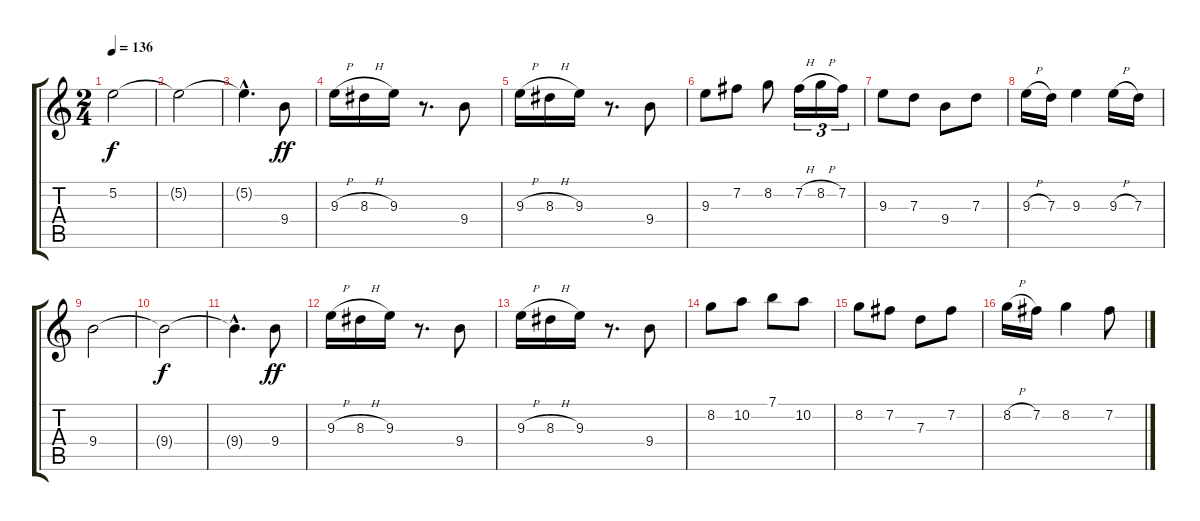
\track "" {instrument distortionguitar}
\staff {score tabs}
\tuning (E4 B3 G3 D3 A2 E2) {hide}
\ts (2 4)
\tempo 136
\clef g2
\ks c
5.2{t}.2{dy f} |
5.2{t}.2 |
5.2{hac t}.4{d} 9.4.8{dy ff} |
9.3{h}.16 8.3{h}.16 9.3.16 r.8{d} 9.4.8 |
9.3{h}.16 8.3{h}.16 9.3.16 r.8{d} 9.4.8 |
9.3.8 7.2.8 8.2.8 7.2{h}.16{tu (3 2)} 8.2{h}.16{tu (3 2)} 7.2.16{tu (3 2)} |
9.3.8 7.3.8 9.4.8 7.3.8 |
9.3{h}.16 7.3.16 9.3.4 9.3{h}.16 7.3.16 |
9.4.2 |
9.4{t}.2{dy f} |
9.4{hac t}.4{d} 9.4.8{dy ff} |
9.3{h}.16 8.3{h}.16 9.3.16 r.8{d} 9.4.8 |
9.3{h}.16 8.3{h}.16 9.3.16 r.8{d} 9.4.8 |
8.2.8 10.2.8 7.1.8 10.2.8 |
8.2.8 7.2.8 7.3.8 7.2.8 |
8.2{h}.16 7.2.16 8.2.4 7.2.8
